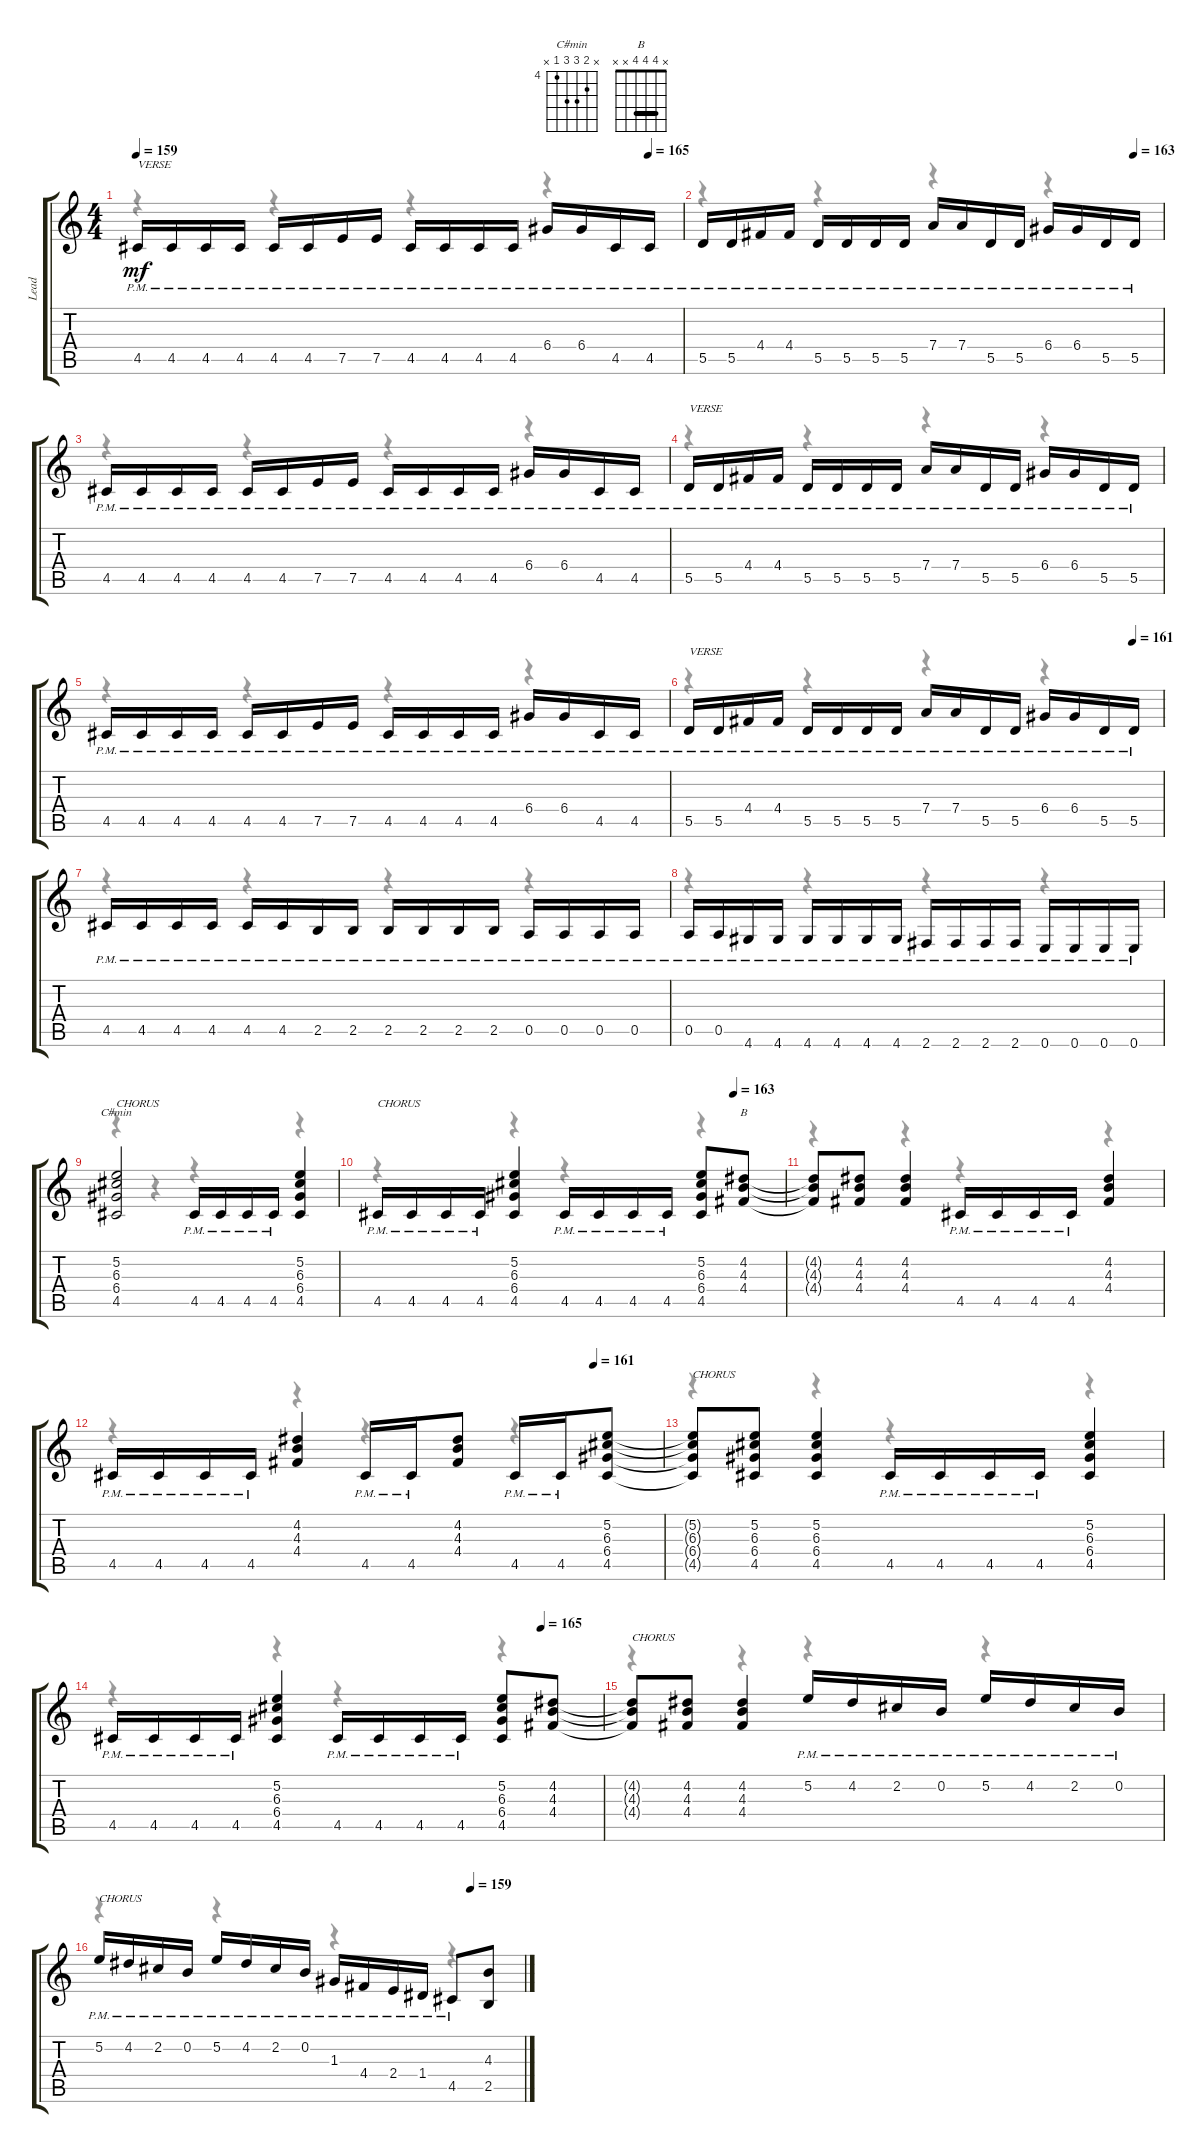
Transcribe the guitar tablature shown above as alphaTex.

\track ("Lead" "Lead") {instrument overdrivenguitar}
\staff {score tabs}
\tuning (E4 B3 G3 D3 A2 E2) {hide}
\chord ("C#min" x 5 6 6 4 x) {firstfret 4}
\chord ("B" x 4 4 4 x x) {barre 4}
\voice
\ts (4 4)
\tempo 159
\tempo (165 0.9375)
\clef g2
\ks c
4.5{pm}.16{txt "VERSE" dy mf} 4.5{pm}.16 4.5{pm}.16 4.5{pm}.16 4.5{pm}.16 4.5{pm}.16 7.5{pm}.16 7.5{pm}.16 4.5{pm}.16 4.5{pm}.16 4.5{pm}.16 4.5{pm}.16 6.4{pm}.16 6.4{pm}.16 4.5{pm}.16 4.5{pm}.16 |
\tempo (163 0.9375)
5.5{pm}.16 5.5{pm}.16 4.4{pm}.16 4.4{pm}.16 5.5{pm}.16 5.5{pm}.16 5.5{pm}.16 5.5{pm}.16 7.4{pm}.16 7.4{pm}.16 5.5{pm}.16 5.5{pm}.16 6.4{pm}.16 6.4{pm}.16 5.5{pm}.16 5.5{pm}.16 |
4.5{pm}.16 4.5{pm}.16 4.5{pm}.16 4.5{pm}.16 4.5{pm}.16 4.5{pm}.16 7.5{pm}.16 7.5{pm}.16 4.5{pm}.16 4.5{pm}.16 4.5{pm}.16 4.5{pm}.16 6.4{pm}.16 6.4{pm}.16 4.5{pm}.16 4.5{pm}.16 |
5.5{pm}.16{txt "VERSE"} 5.5{pm}.16 4.4{pm}.16 4.4{pm}.16 5.5{pm}.16 5.5{pm}.16 5.5{pm}.16 5.5{pm}.16 7.4{pm}.16 7.4{pm}.16 5.5{pm}.16 5.5{pm}.16 6.4{pm}.16 6.4{pm}.16 5.5{pm}.16 5.5{pm}.16 |
4.5{pm}.16 4.5{pm}.16 4.5{pm}.16 4.5{pm}.16 4.5{pm}.16 4.5{pm}.16 7.5{pm}.16 7.5{pm}.16 4.5{pm}.16 4.5{pm}.16 4.5{pm}.16 4.5{pm}.16 6.4{pm}.16 6.4{pm}.16 4.5{pm}.16 4.5{pm}.16 |
\tempo (161 0.9375)
5.5{pm}.16{txt "VERSE"} 5.5{pm}.16 4.4{pm}.16 4.4{pm}.16 5.5{pm}.16 5.5{pm}.16 5.5{pm}.16 5.5{pm}.16 7.4{pm}.16 7.4{pm}.16 5.5{pm}.16 5.5{pm}.16 6.4{pm}.16 6.4{pm}.16 5.5{pm}.16 5.5{pm}.16 |
4.5{pm}.16 4.5{pm}.16 4.5{pm}.16 4.5{pm}.16 4.5{pm}.16 4.5{pm}.16 2.5{pm}.16 2.5{pm}.16 2.5{pm}.16 2.5{pm}.16 2.5{pm}.16 2.5{pm}.16 0.5{pm}.16 0.5{pm}.16 0.5{pm}.16 0.5{pm}.16 |
0.5{pm}.16 0.5{pm}.16 4.6{pm}.16 4.6{pm}.16 4.6{pm}.16 4.6{pm}.16 4.6{pm}.16 4.6{pm}.16 2.6{pm}.16 2.6{pm}.16 2.6{pm}.16 2.6{pm}.16 0.6{pm}.16 0.6{pm}.16 0.6{pm}.16 0.6{pm}.16 |
(5.2 6.3 6.4 4.5).2{ch "C#min" txt "CHORUS"} 4.5{pm}.16 4.5{pm}.16 4.5{pm}.16 4.5{pm}.16 (5.2 6.3 6.4 4.5).4 |
\tempo (163 0.875)
4.5{pm}.16{txt "CHORUS"} 4.5{pm}.16 4.5{pm}.16 4.5{pm}.16 (5.2 6.3 6.4 4.5).4 4.5{pm}.16 4.5{pm}.16 4.5{pm}.16 4.5{pm}.16 (5.2 6.3 6.4 4.5).8 (4.2 4.3 4.4).8{ch "B"} |
(4.2{t} 4.3{t} 4.4{t}).8 (4.2 4.3 4.4).8 (4.2 4.3 4.4).4 4.5{pm}.16 4.5{pm}.16 4.5{pm}.16 4.5{pm}.16 (4.2 4.3 4.4).4 |
\tempo (161 0.875)
4.5{pm}.16 4.5{pm}.16 4.5{pm}.16 4.5{pm}.16 (4.2 4.3 4.4).4 4.5{pm}.16 4.5{pm}.16 (4.2 4.3 4.4).8 4.5{pm}.16 4.5{pm}.16 (5.2 6.3 6.4 4.5).8 |
(5.2{t} 6.3{t} 6.4{t} 4.5{t}).8{txt "CHORUS"} (5.2 6.3 6.4 4.5).8 (5.2 6.3 6.4 4.5).4 4.5{pm}.16 4.5{pm}.16 4.5{pm}.16 4.5{pm}.16 (5.2 6.3 6.4 4.5).4 |
\tempo (165 0.875)
4.5{pm}.16 4.5{pm}.16 4.5{pm}.16 4.5{pm}.16 (5.2 6.3 6.4 4.5).4 4.5{pm}.16 4.5{pm}.16 4.5{pm}.16 4.5{pm}.16 (5.2 6.3 6.4 4.5).8 (4.2 4.3 4.4).8 |
(4.2{t} 4.3{t} 4.4{t}).8{txt "CHORUS"} (4.2 4.3 4.4).8 (4.2 4.3 4.4).4 5.2{pm}.16 4.2{pm}.16 2.2{pm}.16 0.2{pm}.16 5.2{pm}.16 4.2{pm}.16 2.2{pm}.16 0.2{pm}.16 |
\tempo (159 0.875)
5.2{pm}.16{txt "CHORUS"} 4.2{pm}.16 2.2{pm}.16 0.2{pm}.16 5.2{pm}.16 4.2{pm}.16 2.2{pm}.16 0.2{pm}.16 1.3{pm}.16 4.4{pm}.16 2.4{pm}.16 1.4{pm}.16 4.5{pm}.8 (4.3 2.5).8
\voice
\clef g2
\ottava regular
\simile none
\ks c
r.4{dy f} r.4 r.4 r.4 |
r.4 r.4 r.4 r.4 |
r.4 r.4 r.4 r.4 |
r.4 r.4 r.4 r.4 |
r.4 r.4 r.4 r.4 |
r.4 r.4 r.4 r.4 |
r.4 r.4 r.4 r.4 |
r.4 r.4 r.4 r.4 |
r.4 r.4 r.4 r.4 |
r.4 r.4 r.4 r.4 |
r.4 r.4 r.4 r.4 |
r.4 r.4 r.4 r.4 |
r.4 r.4 r.4 r.4 |
r.4 r.4 r.4 r.4 |
r.4 r.4 r.4 r.4 |
r.4 r.4 r.4 r.4
